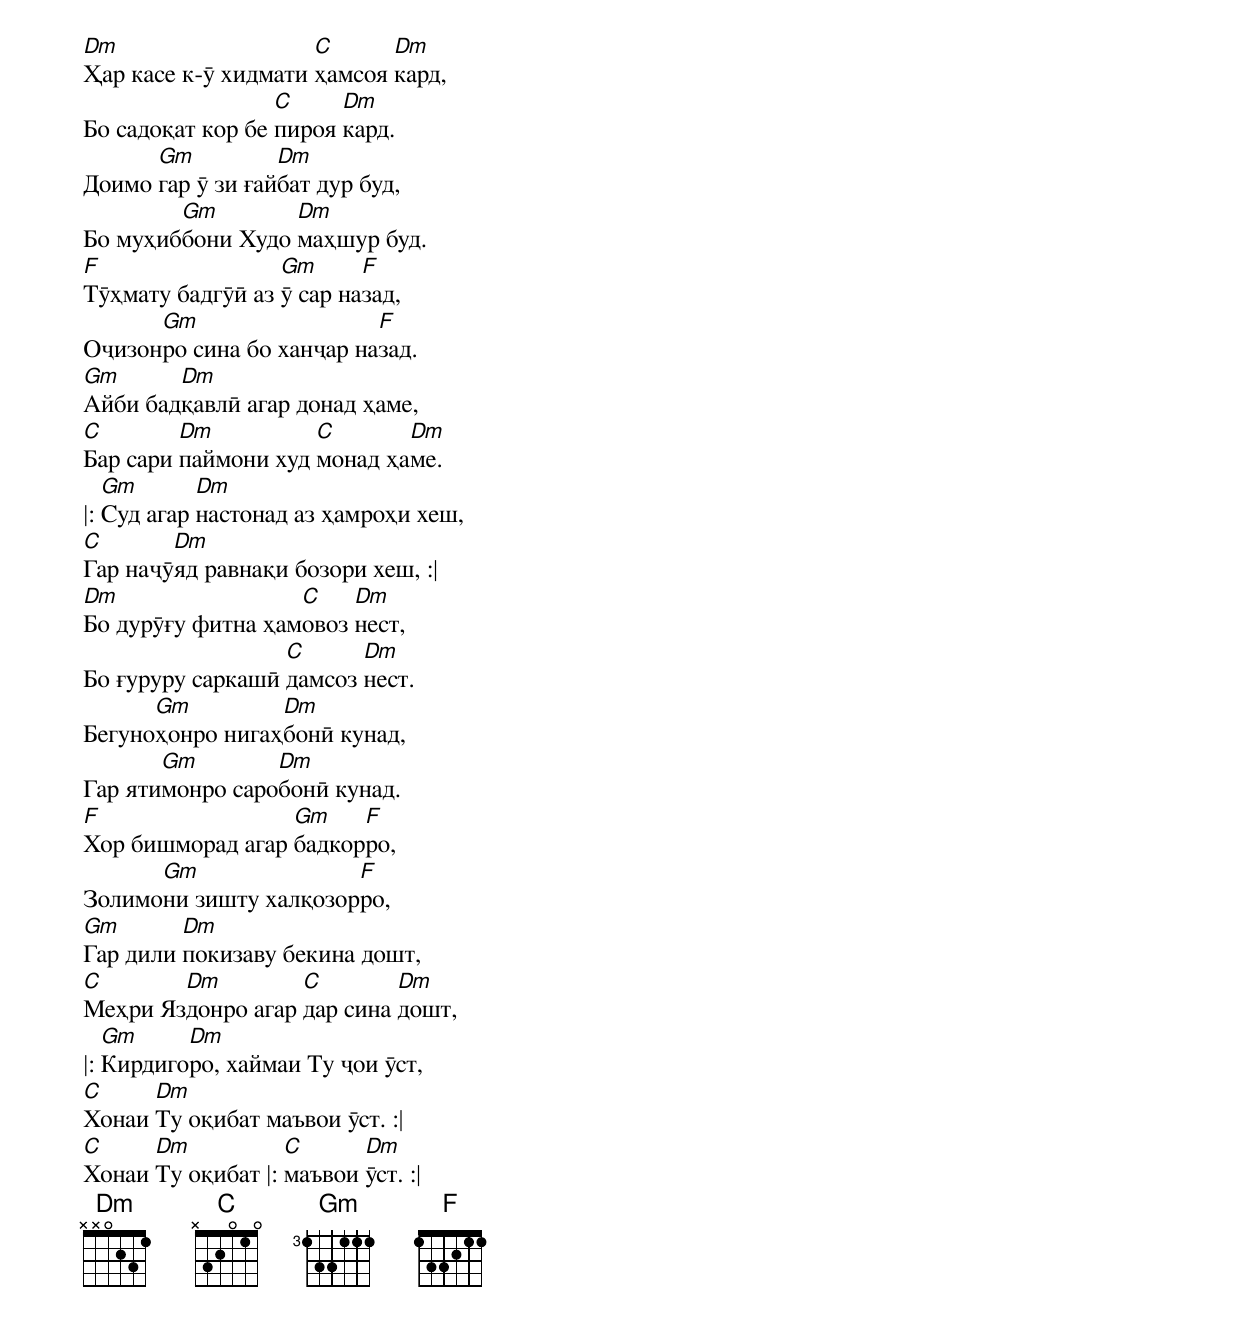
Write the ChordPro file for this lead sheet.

[Dm]Ҳар касе к-ӯ хидмати [C]ҳамсоя [Dm]кард,
Бо садоқат кор бе [C]пироя [Dm]кард.
Доимо [Gm]гар ӯ зи ғай[Dm]бат дур буд,
Бо муҳиб[Gm]бони Худо [Dm]маҳшур буд.
[F]Тӯҳмату бадгӯӣ аз [Gm]ӯ сар на[F]зад,
Оҷизон[Gm]ро сина бо ханҷар на[F]зад.
[Gm]Айби бад[Dm]қавлӣ агар донад ҳаме,
[C]Бар сари [Dm]паймони худ [C]монад ҳа[Dm]ме.
|: [Gm]Суд агар [Dm]настонад аз ҳамроҳи хеш,
[C]Гар наҷӯ[Dm]яд равнақи бозори хеш, :|
[Dm]Бо дурӯғу фитна ҳам[C]овоз [Dm]нест,
Бо ғуруру саркашӣ [C]дамсоз [Dm]нест.
Бегуно[Gm]ҳонро нигаҳ[Dm]бонӣ кунад,
Гар яти[Gm]монро саро[Dm]бонӣ кунад.
[F]Хор бишморад агар [Gm]бадкор[F]ро,
Золимо[Gm]ни зишту халқозор[F]ро,
[Gm]Гар дили [Dm]покизаву бекина дошт,
[C]Меҳри Яз[Dm]донро агар [C]дар сина [Dm]дошт,
|: [Gm]Кирдиго[Dm]ро, хаймаи Ту ҷои ӯст,
[C]Хонаи [Dm]Ту оқибат маъвои ӯст. :|
[C]Хонаи [Dm]Ту оқибат |: [C]маъвои [Dm]ӯст. :|
